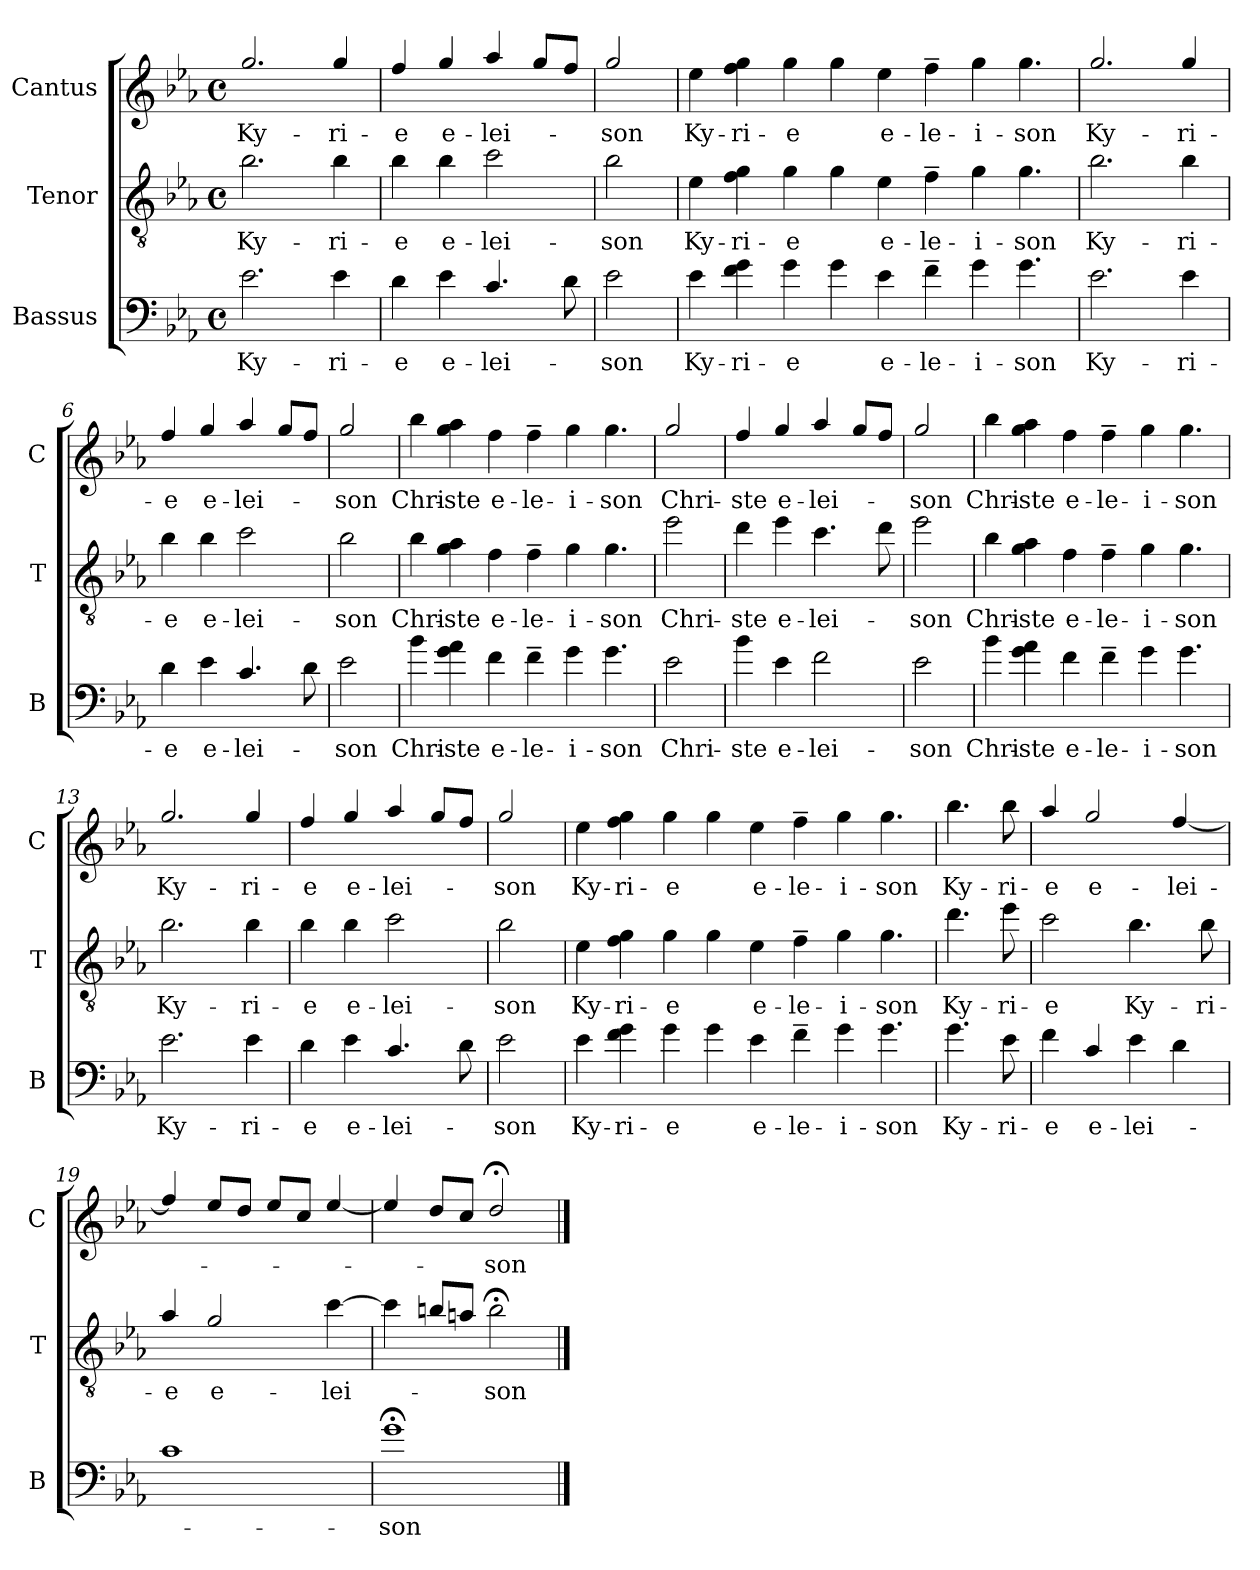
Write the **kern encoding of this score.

**kern	**text	**kern	**text	**kern	**text
*part3	*part3	*part2	*part2	*part1	*part1
*staff3	*staff3	*staff2	*staff2	*staff1	*staff1
*I"Bassus	*	*I"Tenor	*	*I"Cantus	*
*I'B	*	*I'T	*	*I'C	*
*clefF4	*	*clefGv2	*	*clefG2	*
*ITrd7c12	*	*ITrd7c12	*	*ITrd7c12	*
*k[b-e-a-]	*	*k[b-e-a-]	*	*k[b-e-a-]	*
*E-:	*	*E-:	*	*E-:	*
*M4/4	*	*M4/4	*	*M4/4	*
*met(c)	*	*met(c)	*	*met(c)	*
=1	=1	=1	=1	=1	=1
!	!LO:LY:b	!	!LO:LY:b	!	!LO:LY:b
2.E-\	Ky-	2.B-\	Ky-	2.g/	Ky-
!	!LO:LY:b	!	!LO:LY:b	!	!LO:LY:b
4E-\	-ri-	4B-\	-ri-	4g/	-ri-
=2	=2	=2	=2	=2	=2
!	!LO:LY:b	!	!LO:LY:b	!	!LO:LY:b
4D\	-e	4B-\	-e	4f/	-e
!	!LO:LY:b	!	!LO:LY:b	!	!LO:LY:b
4E-\	e-	4B-\	e-	4g/	e-
!	!LO:LY:b	!	!LO:LY:b	!	!LO:LY:b
4.C/	-lei-	2c\	-lei-	4a-/	-lei-
.	.	.	.	8g/L	.
8D\	.	.	.	8f/J	.
=3	=3	=3	=3	=3	=3
!	!LO:LY:b	!	!LO:LY:b	!	!LO:LY:b
2E-\	-son	2B-\	-son	2g/	-son
=4	=4	=4	=4	=4	=4
!	!LO:LY:b	!	!LO:LY:b	!	!LO:LY:b
4E-	Ky-	4E-	Ky-	4e-	Ky-
!	!LO:LY:b	!	!LO:LY:b	!	!LO:LY:b
4F 4G	-ri-	4F 4G	-ri-	4f 4g	-ri-
!	!LO:LY:b	!	!LO:LY:b	!	!LO:LY:b
4G	-e	4G	-e	4g	-e
4G	.	4G	.	4g	.
!	!LO:LY:b	!	!LO:LY:b	!	!LO:LY:b
4E-	e-	4E-	e-	4e-	e-
!	!LO:LY:b	!	!LO:LY:b	!	!LO:LY:b
4F~>	-le-	4F~<	-le-	4f~<	-le-
!	!LO:LY:b	!	!LO:LY:b	!	!LO:LY:b
4G	-i-	4G	-i-	4g	-i-
!	!LO:LY:b	!	!LO:LY:b	!	!LO:LY:b
4.G	-son	4.G	-son	4.g	-son
=5	=5	=5	=5	=5	=5
!	!LO:LY:b	!	!LO:LY:b	!	!LO:LY:b
2.E-\	Ky-	2.B-\	Ky-	2.g/	Ky-
!	!LO:LY:b	!	!LO:LY:b	!	!LO:LY:b
4E-\	-ri-	4B-\	-ri-	4g/	-ri-
=6	=6	=6	=6	=6	=6
!	!LO:LY:b	!	!LO:LY:b	!	!LO:LY:b
4D\	-e	4B-\	-e	4f/	-e
!	!LO:LY:b	!	!LO:LY:b	!	!LO:LY:b
4E-\	e-	4B-\	e-	4g/	e-
!	!LO:LY:b	!	!LO:LY:b	!	!LO:LY:b
4.C/	-lei-	2c\	-lei-	4a-/	-lei-
.	.	.	.	8g/L	.
8D\	.	.	.	8f/J	.
!!LO:LB:g=z
=7	=7	=7	=7	=7	=7
!	!LO:LY:b	!	!LO:LY:b	!	!LO:LY:b
2E-\	-son	2B-\	-son	2g/	-son
=8	=8	=8	=8	=8	=8
!	!LO:LY:b	!	!LO:LY:b	!	!LO:LY:b
4B-	Chri-	4B-	Chri-	4b-	Chri-
!	!LO:LY:b	!	!LO:LY:b	!	!LO:LY:b
4G 4A-	-ste	4G 4A-	-ste	4g 4a-	-ste
!	!LO:LY:b	!	!LO:LY:b	!	!LO:LY:b
4F	e-	4F	e-	4f	e-
!	!LO:LY:b	!	!LO:LY:b	!	!LO:LY:b
4F~>	-le-	4F~<	-le-	4f~<	-le-
!	!LO:LY:b	!	!LO:LY:b	!	!LO:LY:b
4G	-i-	4G	-i-	4g	-i-
!	!LO:LY:b	!	!LO:LY:b	!	!LO:LY:b
4.G	-son	4.G	-son	4.g	-son
=9	=9	=9	=9	=9	=9
!	!LO:LY:b	!	!LO:LY:b	!	!LO:LY:b
2E-\	Chri-	2e-\	Chri-	2g/	Chri-
=10	=10	=10	=10	=10	=10
!	!LO:LY:b	!	!LO:LY:b	!	!LO:LY:b
4B-\	-ste	4d\	-ste	4f/	-ste
!	!LO:LY:b	!	!LO:LY:b	!	!LO:LY:b
4E-\	e-	4e-\	e-	4g/	e-
!	!LO:LY:b	!	!LO:LY:b	!	!LO:LY:b
2F\	-lei-	4.c\	-lei-	4a-/	-lei-
.	.	.	.	8g/L	.
.	.	8d\	.	8f/J	.
=11	=11	=11	=11	=11	=11
!	!LO:LY:b	!	!LO:LY:b	!	!LO:LY:b
2E-\	-son	2e-\	-son	2g/	-son
=12	=12	=12	=12	=12	=12
!	!LO:LY:b	!	!LO:LY:b	!	!LO:LY:b
4B-	Chri-	4B-	Chri-	4b-	Chri-
!	!LO:LY:b	!	!LO:LY:b	!	!LO:LY:b
4G 4A-	-ste	4G 4A-	-ste	4g 4a-	-ste
!	!LO:LY:b	!	!LO:LY:b	!	!LO:LY:b
4F	e-	4F	e-	4f	e-
!	!LO:LY:b	!	!LO:LY:b	!	!LO:LY:b
4F~>	-le-	4F~<	-le-	4f~<	-le-
!	!LO:LY:b	!	!LO:LY:b	!	!LO:LY:b
4G	-i-	4G	-i-	4g	-i-
!	!LO:LY:b	!	!LO:LY:b	!	!LO:LY:b
4.G	-son	4.G	-son	4.g	-son
=13	=13	=13	=13	=13	=13
!	!LO:LY:b	!	!LO:LY:b	!	!LO:LY:b
2.E-\	Ky-	2.B-\	Ky-	2.g/	Ky-
!	!LO:LY:b	!	!LO:LY:b	!	!LO:LY:b
4E-\	-ri-	4B-\	-ri-	4g/	-ri-
!!LO:LB:g=z
=14	=14	=14	=14	=14	=14
!	!LO:LY:b	!	!LO:LY:b	!	!LO:LY:b
4D\	-e	4B-\	-e	4f/	-e
!	!LO:LY:b	!	!LO:LY:b	!	!LO:LY:b
4E-\	e-	4B-\	e-	4g/	e-
!	!LO:LY:b	!	!LO:LY:b	!	!LO:LY:b
4.C/	-lei-	2c\	-lei-	4a-/	-lei-
.	.	.	.	8g/L	.
8D\	.	.	.	8f/J	.
=15	=15	=15	=15	=15	=15
!	!LO:LY:b	!	!LO:LY:b	!	!LO:LY:b
2E-\	-son	2B-\	-son	2g/	-son
=16	=16	=16	=16	=16	=16
!	!LO:LY:b	!	!LO:LY:b	!	!LO:LY:b
4E-	Ky-	4E-	Ky-	4e-	Ky-
!	!LO:LY:b	!	!LO:LY:b	!	!LO:LY:b
4F 4G	-ri-	4F 4G	-ri-	4f 4g	-ri-
!	!LO:LY:b	!	!LO:LY:b	!	!LO:LY:b
4G	-e	4G	-e	4g	-e
4G	.	4G	.	4g	.
!	!LO:LY:b	!	!LO:LY:b	!	!LO:LY:b
4E-	e-	4E-	e-	4e-	e-
!	!LO:LY:b	!	!LO:LY:b	!	!LO:LY:b
4F~>	-le-	4F~<	-le-	4f~<	-le-
!	!LO:LY:b	!	!LO:LY:b	!	!LO:LY:b
4G	-i-	4G	-i-	4g	-i-
!	!LO:LY:b	!	!LO:LY:b	!	!LO:LY:b
4.G	-son	4.G	-son	4.g	-son
=17	=17	=17	=17	=17	=17
!	!LO:LY:b	!	!LO:LY:b	!	!LO:LY:b
4.G\	Ky-	4.d\	Ky-	4.b-\	Ky-
!	!LO:LY:b	!	!LO:LY:b	!	!LO:LY:b
8E-\	-ri-	8e-\	-ri-	8b-\	-ri-
=18	=18	=18	=18	=18	=18
!	!LO:LY:b	!	!LO:LY:b	!	!LO:LY:b
4F\	-e	2c\	-e	4a-/	-e
!	!LO:LY:b	!	!	!	!LO:LY:b
4C/	e-	.	.	2g/	e-
!	!LO:LY:b	!	!LO:LY:b	!	!
4E-\	-lei-	4.B-\	Ky-	.	.
!	!	!	!	!	!LO:LY:b
4D\	.	.	.	[4f/	-lei-
!	!	!	!LO:LY:b	!	!
.	.	8B-\	-ri-	.	.
=19	=19	=19	=19	=19	=19
!	!	!	!LO:LY:b	!	!
1C	.	4A-/	-e	4f/]	.
!	!	!	!LO:LY:b	!	!
.	.	2G/	e-	8e-/L	.
.	.	.	.	8d/J	.
.	.	.	.	8e-/L	.
.	.	.	.	8c/J	.
!	!	!	!LO:LY:b	!	!
.	.	[4c\	-lei-	[4e-/	.
=20	=20	=20	=20	=20	=20
!	!LO:LY:b	!	!	!	!
1G;<	-son	4c\]	.	4e-/]	.
.	.	8Bn/L	.	8d/L	.
.	.	8An/J	.	8c/J	.
!	!	!	!LO:LY:b	!	!LO:LY:b
.	.	2B;<\	-son	2d;</	-son
==	==	==	==	==	==
*-	*-	*-	*-	*-	*-
